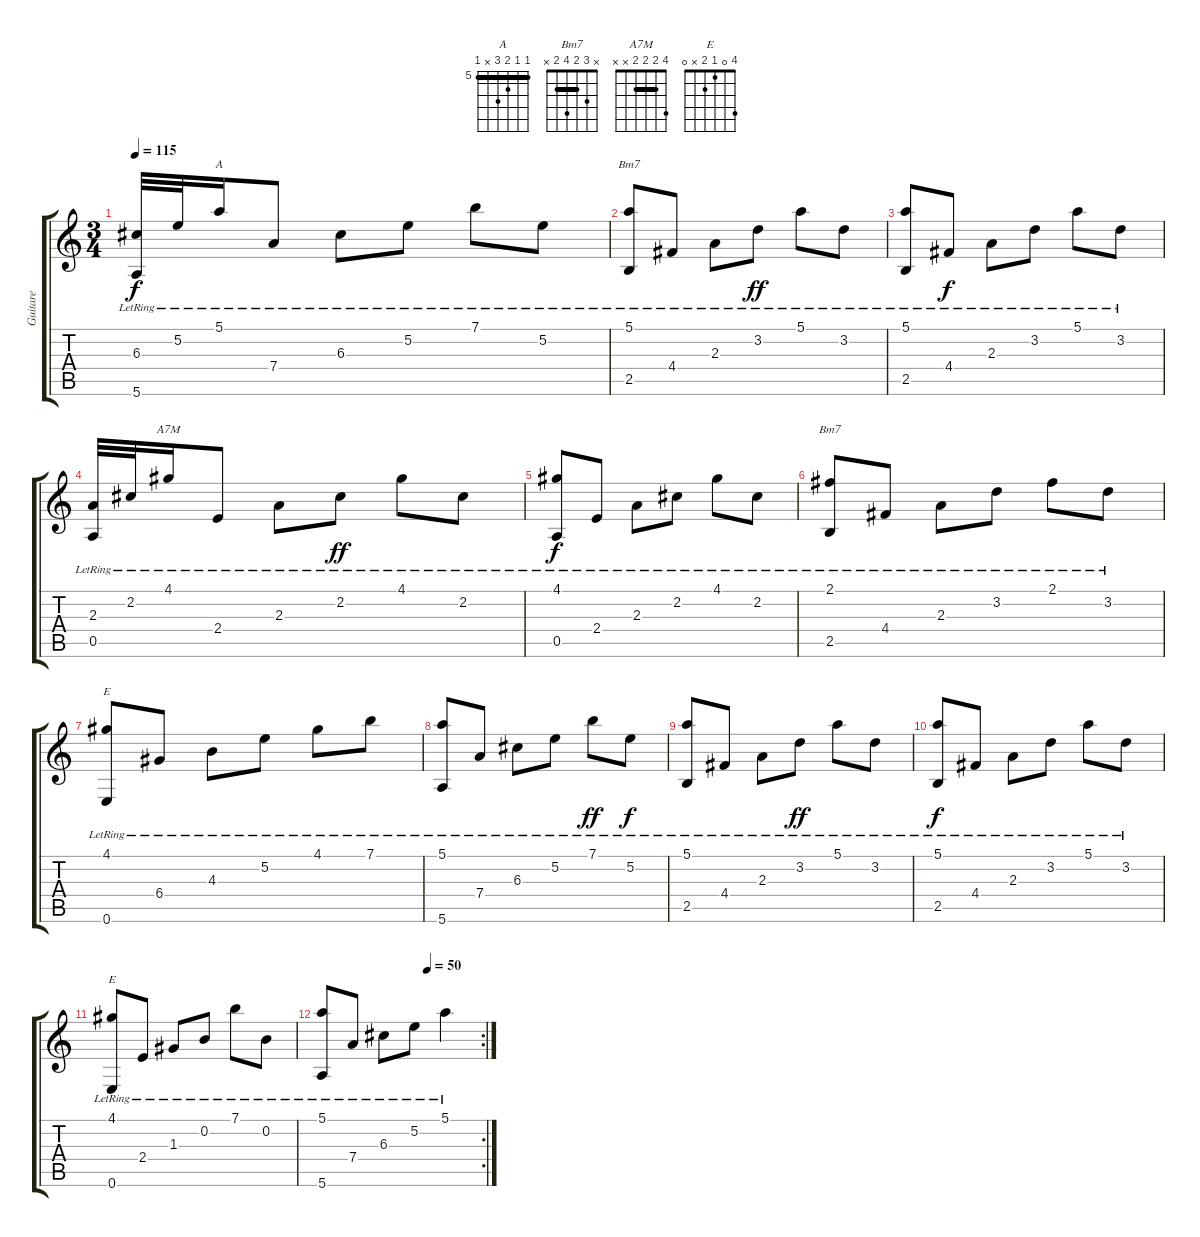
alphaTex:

\track ("Guitare" "Guitare") {instrument acousticguitarnylon}
\staff {score tabs}
\tuning (E4 B3 G3 D3 A2 E2) {hide}
\chord ("A" 5 5 6 7 x 5) {firstfret 5 barre 5}
\chord ("Bm7" 5 3 2 4 2 x) {barre 2}
\chord ("A7M" 4 2 2 2 x x) {barre 2}
\chord ("Bm7" x 3 2 4 2 x) {barre 2}
\chord ("E" 4 5 4 6 x 0) {firstfret 4}
\chord ("E" 4 0 1 2 x 0)
\ts (3 4)
\tempo 115
\clef g2
\ks c
(6.3{lr} 5.6{lr}).32{dy f} 5.2{lr}.32 5.1{lr}.16{ch "A"} 7.4{lr}.8 6.3{lr}.8 5.2{lr}.8 7.1{lr}.8 5.2{lr}.8 |
(5.1{lr} 2.5{lr}).8{ch "Bm7"} 4.4{lr}.8 2.3{lr}.8 3.2{lr}.8{dy ff} 5.1{lr}.8 3.2{lr}.8 |
(5.1{lr} 2.5{lr}).8 4.4{lr}.8{dy f} 2.3{lr}.8 3.2{lr}.8 5.1{lr}.8 3.2{lr}.8 |
(2.3{lr} 0.5{lr}).32 2.2{lr}.32 4.1{lr}.16{ch "A7M"} 2.4{lr}.8 2.3{lr}.8 2.2{lr}.8{dy ff} 4.1{lr}.8 2.2{lr}.8 |
(4.1{lr} 0.5{lr}).8{dy f} 2.4{lr}.8 2.3{lr}.8 2.2{lr}.8 4.1{lr}.8 2.2{lr}.8 |
(2.1{lr} 2.5{lr}).8{ch "Bm7"} 4.4{lr}.8 2.3{lr}.8 3.2{lr}.8 2.1{lr}.8 3.2{lr}.8 |
(4.1{lr} 0.6{lr}).8{ch "E"} 6.4{lr}.8 4.3{lr}.8 5.2{lr}.8 4.1{lr}.8 7.1{lr}.8 |
(5.1{lr} 5.6{lr}).8 7.4{lr}.8 6.3{lr}.8 5.2{lr}.8 7.1{lr}.8{dy ff} 5.2{lr}.8{dy f} |
(5.1{lr} 2.5{lr}).8 4.4{lr}.8 2.3{lr}.8 3.2{lr}.8{dy ff} 5.1{lr}.8 3.2{lr}.8 |
(5.1{lr} 2.5{lr}).8{dy f} 4.4{lr}.8 2.3{lr}.8 3.2{lr}.8 5.1{lr}.8 3.2{lr}.8 |
(4.1{lr} 0.6{lr}).8{ch "E"} 2.4{lr}.8 1.3{lr}.8 0.2{lr}.8 7.1{lr}.8 0.2{lr}.8 |
\rc 2
\tempo (50 0.6666666666666666)
(5.1{lr} 5.6{lr}).8 7.4{lr}.8 6.3{lr}.8 5.2{lr}.8 5.1{lr}.4
